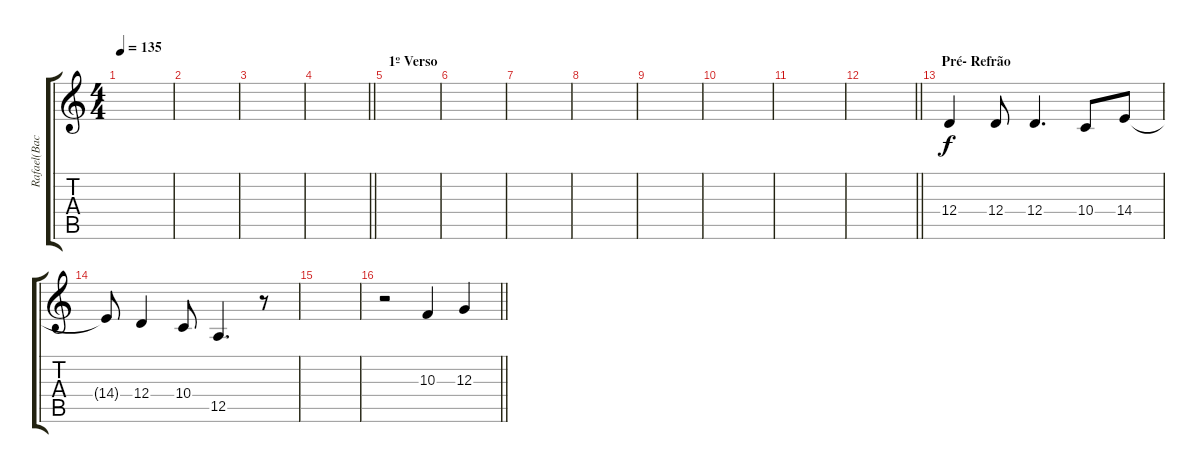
\track ("Rafael(Back Vocal)" "Rafael(Bac") {instrument pad4choir}
\staff {score tabs}
\tuning (E4 B3 G3 D3 A2 E2) {hide}
\ts (4 4)
\tempo 135
\clef g2
\ks c
|
|
|
\barLineRight lightlight
|
\section ("" "1º Verso")
|
|
|
|
|
|
|
\barLineRight lightlight
|
\section ("" "Pré- Refrão")
12.4.4 12.4.8 12.4.4{d} 10.4.8 14.4.8 |
14.4{t}.8 12.4.4 10.4.8 12.5.4{d} r.8 |
|
\barLineRight lightlight
r.2 10.3.4 12.3.4
